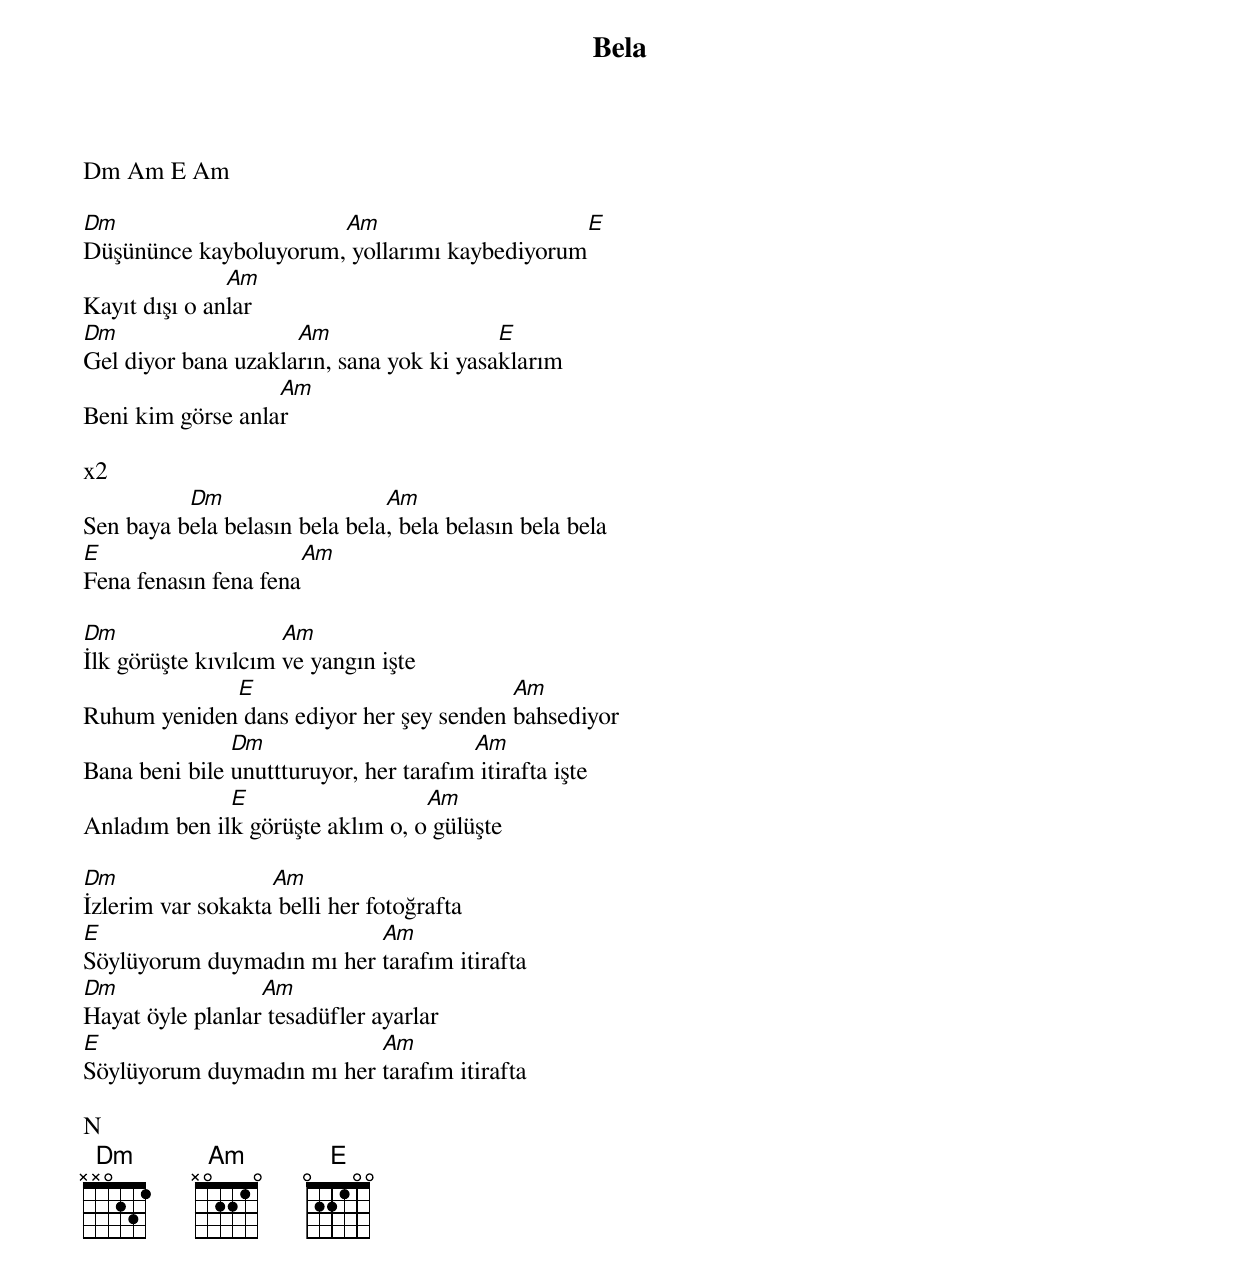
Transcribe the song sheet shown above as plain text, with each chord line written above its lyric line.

{title: Bela}
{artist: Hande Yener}

Dm Am E Am

Dm                     Am                     E
Düşününce kayboluyorum, yollarımı kaybediyorum
               Am
Kayıt dışı o anlar
Dm                   Am                   E
Gel diyor bana uzakların, sana yok ki yasaklarım
                   Am
Beni kim görse anlar

x2
          Dm                   Am
Sen baya bela belasın bela bela, bela belasın bela bela
E                      Am
Fena fenasın fena fena

Dm                   Am
İlk görüşte kıvılcım ve yangın işte
             E                           Am
Ruhum yeniden dans ediyor her şey senden bahsediyor
               Dm                       Am
Bana beni bile unuttturuyor, her tarafım itirafta işte
              E                   Am
Anladım ben ilk görüşte aklım o, o gülüşte

Dm                 Am
İzlerim var sokakta belli her fotoğrafta
E                          Am
Söylüyorum duymadın mı her tarafım itirafta
Dm                Am
Hayat öyle planlar tesadüfler ayarlar
E                          Am
Söylüyorum duymadın mı her tarafım itirafta

N
